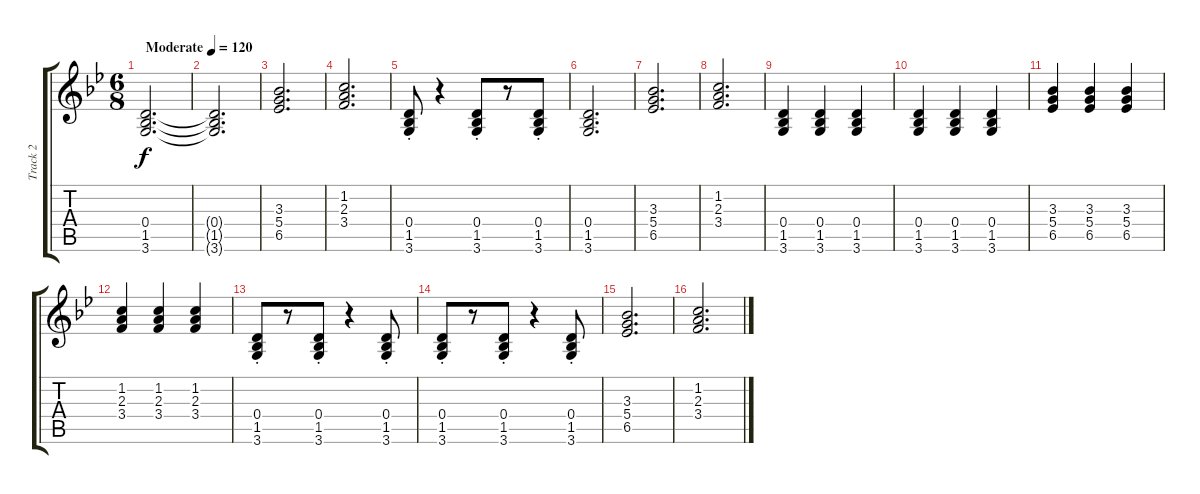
\track ("Track 2" "Track 2") {instrument distortionguitar}
\staff {score tabs}
\tuning (E4 B3 G3 D3 A2 E2) {hide}
\ts (6 8)
\tempo (120 "Moderate")
\clef g2
\ks bb
(0.4 1.5 3.6).2{d dy f instrument distortionguitar} |
(0.4{t} 1.5{t} 3.6{t}).2{d} |
(3.3 5.4 6.5).2{d} |
(1.2 2.3 3.4).2{d} |
(0.4{st} 1.5{st} 3.6{st}).8 r.4 (0.4{st} 1.5{st} 3.6{st}).8 r.8 (0.4{st} 1.5{st} 3.6{st}).8 |
(0.4 1.5 3.6).2{d} |
(3.3 5.4 6.5).2{d} |
(1.2 2.3 3.4).2{d} |
(0.4 1.5 3.6).4 (0.4 1.5 3.6).4 (0.4 1.5 3.6).4 |
(0.4 1.5 3.6).4 (0.4 1.5 3.6).4 (0.4 1.5 3.6).4 |
(3.3 5.4 6.5).4 (3.3 5.4 6.5).4 (3.3 5.4 6.5).4 |
(1.2 2.3 3.4).4 (1.2 2.3 3.4).4 (1.2 2.3 3.4).4 |
(0.4{st} 1.5{st} 3.6{st}).8 r.8 (0.4{st} 1.5{st} 3.6{st}).8 r.4 (0.4{st} 1.5{st} 3.6{st}).8 |
(0.4{st} 1.5{st} 3.6{st}).8 r.8 (0.4{st} 1.5{st} 3.6{st}).8 r.4 (0.4{st} 1.5{st} 3.6{st}).8 |
(3.3 5.4 6.5).2{d} |
(1.2 2.3 3.4).2{d}
